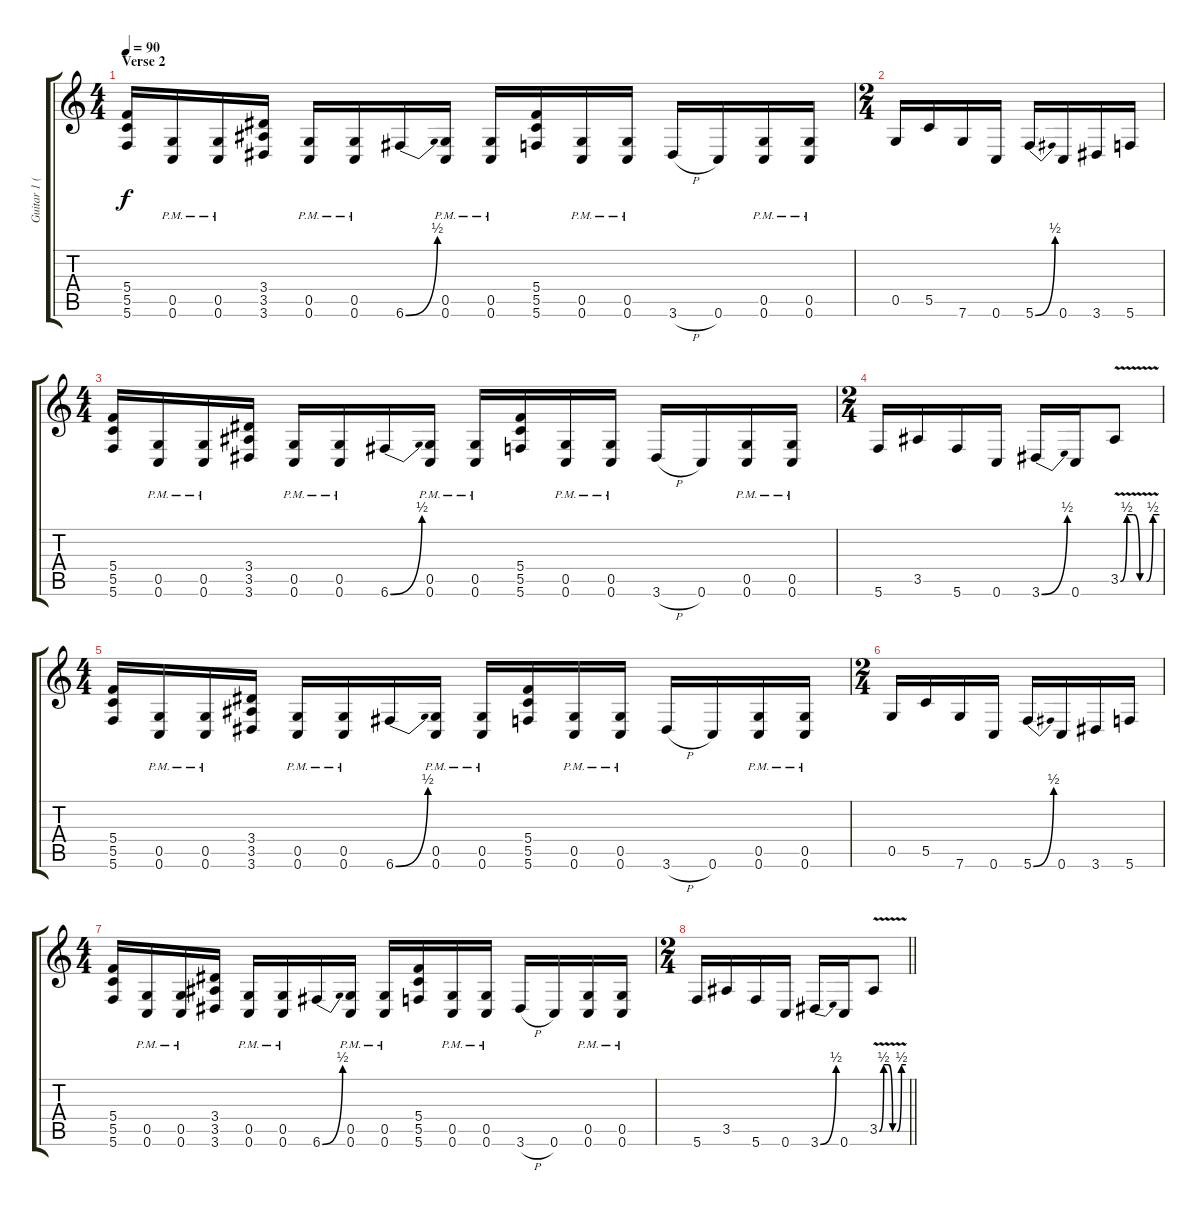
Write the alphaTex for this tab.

\track ("Guitar 1 (Adam)" "Guitar 1 (") {instrument acousticguitarsteel}
\staff {score tabs}
\tuning (D4 A3 F3 C3 G2 C2) {hide}
\ts (4 4)
\section ("" "Verse 2")
\tempo 90
\clef g2
\ks c
(5.4 5.5 5.6).16{dy f instrument distortionguitar} (0.5{pm} 0.6{pm}).16 (0.5{pm} 0.6{pm}).16 (3.4 3.5 3.6).16 (0.5{pm} 0.6{pm}).16 (0.5{pm} 0.6{pm}).16 6.6{be (bend 0 0 60 2)}.16 (0.5{pm} 0.6{pm}).16 (0.5{pm} 0.6{pm}).16 (5.4 5.5 5.6).16 (0.5{pm} 0.6{pm}).16 (0.5 0.6{pm}).16 3.6{h}.16 0.6.16 (0.5{pm} 0.6{pm}).16 (0.5{pm} 0.6{pm}).16 |
\ts (2 4)
0.5.16 5.5.16 7.6.16 0.6.16 5.6{be (bend 0 0 60 2)}.16 0.6.16 3.6.16 5.6.16 |
\ts (4 4)
(5.4 5.5 5.6).16 (0.5{pm} 0.6{pm}).16 (0.5{pm} 0.6{pm}).16 (3.4 3.5 3.6).16 (0.5{pm} 0.6{pm}).16 (0.5{pm} 0.6{pm}).16 6.6{be (bend 0 0 60 2)}.16 (0.5{pm} 0.6{pm}).16 (0.5{pm} 0.6{pm}).16 (5.4 5.5 5.6).16 (0.5{pm} 0.6{pm}).16 (0.5 0.6{pm}).16 3.6{h}.16 0.6.16 (0.5{pm} 0.6{pm}).16 (0.5{pm} 0.6{pm}).16 |
\ts (2 4)
5.6.16 3.5.16 5.6.16 0.6.16 3.6{be (bend 0 0 60 2)}.16 0.6.16 3.5{be (custom 0 0 10 2 20 2 30 0 40 0 50 2 60 2) v}.8{instrument guitarharmonics} |
\ts (4 4)
(5.4 5.5 5.6).16{instrument distortionguitar} (0.5{pm} 0.6{pm}).16 (0.5{pm} 0.6{pm}).16 (3.4 3.5 3.6).16 (0.5{pm} 0.6{pm}).16 (0.5{pm} 0.6{pm}).16 6.6{be (bend 0 0 60 2)}.16 (0.5{pm} 0.6{pm}).16 (0.5{pm} 0.6{pm}).16 (5.4 5.5 5.6).16 (0.5{pm} 0.6{pm}).16 (0.5 0.6{pm}).16 3.6{h}.16 0.6.16 (0.5{pm} 0.6{pm}).16 (0.5{pm} 0.6{pm}).16 |
\ts (2 4)
0.5.16 5.5.16 7.6.16 0.6.16 5.6{be (bend 0 0 60 2)}.16 0.6.16 3.6.16 5.6.16 |
\ts (4 4)
(5.4 5.5 5.6).16 (0.5{pm} 0.6{pm}).16 (0.5{pm} 0.6{pm}).16 (3.4 3.5 3.6).16 (0.5{pm} 0.6{pm}).16 (0.5{pm} 0.6{pm}).16 6.6{be (bend 0 0 60 2)}.16 (0.5{pm} 0.6{pm}).16 (0.5{pm} 0.6{pm}).16 (5.4 5.5 5.6).16 (0.5{pm} 0.6{pm}).16 (0.5 0.6{pm}).16 3.6{h}.16 0.6.16 (0.5{pm} 0.6{pm}).16 (0.5{pm} 0.6{pm}).16 |
\ts (2 4)
\barLineRight lightlight
5.6.16 3.5.16 5.6.16 0.6.16 3.6{be (bend 0 0 60 2)}.16 0.6.16 3.5{be (custom 0 0 10 2 20 2 30 0 40 0 50 2 60 2) v}.8{instrument guitarharmonics}
